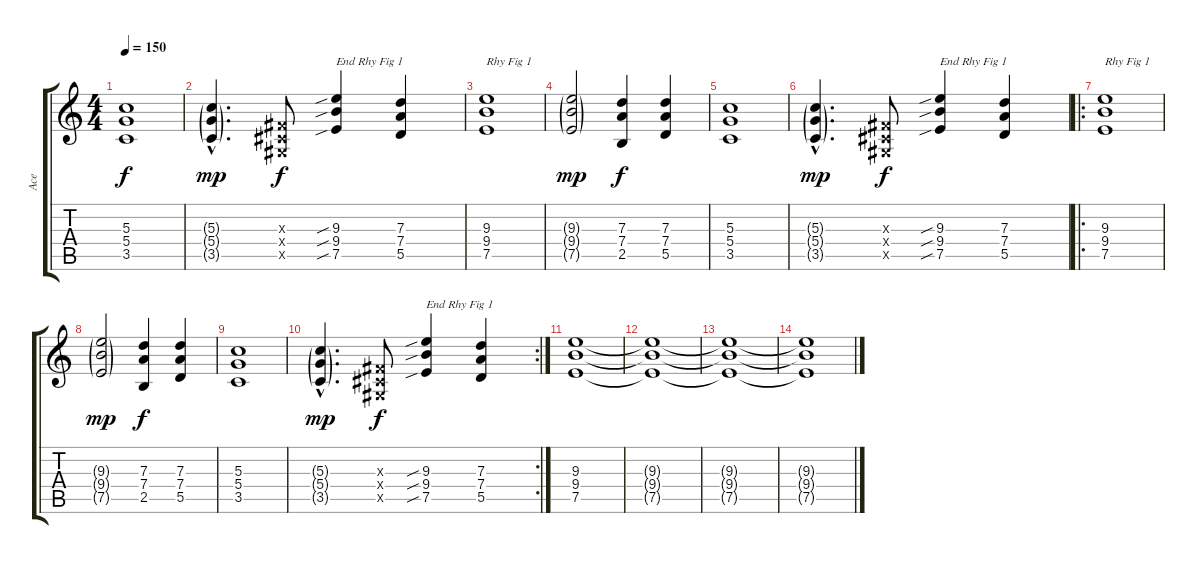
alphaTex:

\track ("Ace" "Ace") {instrument distortionguitar}
\staff {score tabs}
\tuning (E4 B3 G3 D3 A2 E2) {hide}
\ts (4 4)
\tempo 150
\clef g2
\ks c
(5.3 5.4 3.5).1{dy f} |
(5.3{g hac} 5.4{g hac} 3.5{g hac}).4{d dy mp} (-1.3{x} -1.4{x} -1.5{x}).8{dy f} (9.3{sib} 9.4{sib} 7.5{sib}).4{txt "End Rhy Fig 1"} (7.3 7.4 5.5).4 |
(9.3 9.4 7.5).1{txt "Rhy Fig 1"} |
(9.3{g} 9.4{g} 7.5{g}).2{dy mp} (7.3 7.4 2.5).4{dy f} (7.3 7.4 5.5).4 |
(5.3 5.4 3.5).1 |
(5.3{g hac} 5.4{g hac} 3.5{g hac}).4{d dy mp} (-1.3{x} -1.4{x} -1.5{x}).8{dy f} (9.3{sib} 9.4{sib} 7.5{sib}).4{txt "End Rhy Fig 1"} (7.3 7.4 5.5).4 |
\ro
(9.3 9.4 7.5).1{txt "Rhy Fig 1"} |
(9.3{g} 9.4{g} 7.5{g}).2{dy mp} (7.3 7.4 2.5).4{dy f} (7.3 7.4 5.5).4 |
(5.3 5.4 3.5).1 |
\rc 2
(5.3{g hac} 5.4{g hac} 3.5{g hac}).4{d dy mp} (-1.3{x} -1.4{x} -1.5{x}).8{dy f} (9.3{sib} 9.4{sib} 7.5{sib}).4{txt "End Rhy Fig 1"} (7.3 7.4 5.5).4 |
(9.3 9.4 7.5).1 |
(9.3{t} 9.4{t} 7.5{t}).1 |
(9.3{t} 9.4{t} 7.5{t}).1 |
(9.3{t} 9.4{t} 7.5{t}).1
